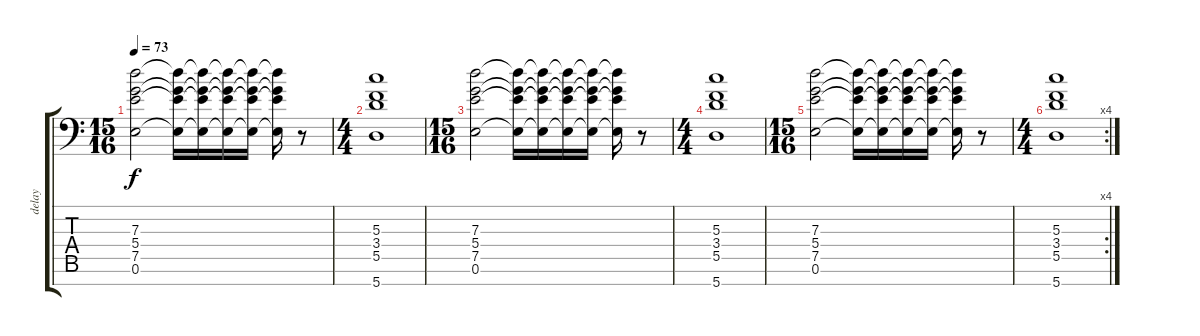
\track ("delay" "delay") {instrument electricguitarclean}
\staff {score tabs}
\tuning (E4 B3 G3 D3 A2 E2 A1) {hide}
\ts (15 16)
\tempo 73
\clef f4
\ks c
(7.3 5.4 7.5 0.6).2{dy f} (7.3{t} 5.4{t} 7.5{t} 0.6{t}).16 (7.3{t} 5.4{t} 7.5{t} 0.6{t}).16 (7.3{t} 5.4{t} 7.5{t} 0.6{t}).16 (7.3{t} 5.4{t} 7.5{t} 0.6{t}).16 (7.3{t} 5.4{t} 7.5{t} 0.6{t}).16 r.8 |
\ts (4 4)
(5.3 3.4 5.5 5.7).1 |
\ts (15 16)
(7.3 5.4 7.5 0.6).2 (7.3{t} 5.4{t} 7.5{t} 0.6{t}).16 (7.3{t} 5.4{t} 7.5{t} 0.6{t}).16 (7.3{t} 5.4{t} 7.5{t} 0.6{t}).16 (7.3{t} 5.4{t} 7.5{t} 0.6{t}).16 (7.3{t} 5.4{t} 7.5{t} 0.6{t}).16 r.8 |
\ts (4 4)
(5.3 3.4 5.5 5.7).1 |
\ts (15 16)
(7.3 5.4 7.5 0.6).2 (7.3{t} 5.4{t} 7.5{t} 0.6{t}).16 (7.3{t} 5.4{t} 7.5{t} 0.6{t}).16 (7.3{t} 5.4{t} 7.5{t} 0.6{t}).16 (7.3{t} 5.4{t} 7.5{t} 0.6{t}).16 (7.3{t} 5.4{t} 7.5{t} 0.6{t}).16 r.8 |
\rc 4
\ts (4 4)
(5.3 3.4 5.5 5.7).1
